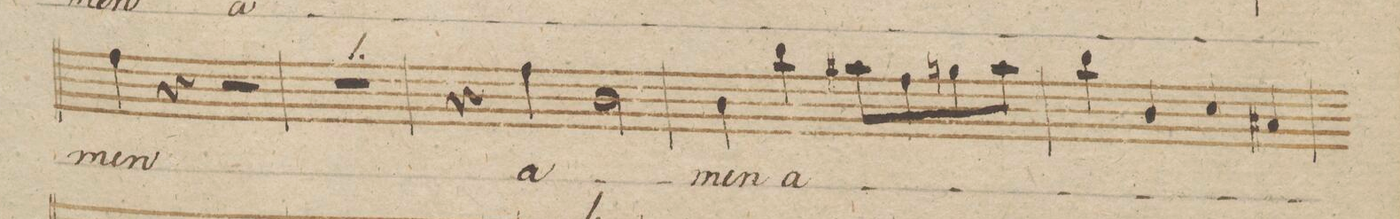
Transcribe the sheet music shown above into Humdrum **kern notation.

**kern	**text	**dynam
*I"Basso.	*	*
*clefF4	*	*
*k[b-]	*	*
*met(c)	*	*
*M4/4	*	*
4A\	-men	.
4r	.	.
2r	.	.
=239	=239	=239
1r	.	.
=240	=240	=240
4r	.	.
4A\	a-	.
2D\	.	.
=241	=241	=241
4D\	-men	.
4d\	a-	.
8c#X\L	.	.
8A\	.	.
8Bn\	.	.
8c#\J	.	.
=242	=242	=242
4d\	.	.
4D/	.	.
4E/	.	.
4C#X/	.	.
=243	=243	=243
*-	*-	*-
